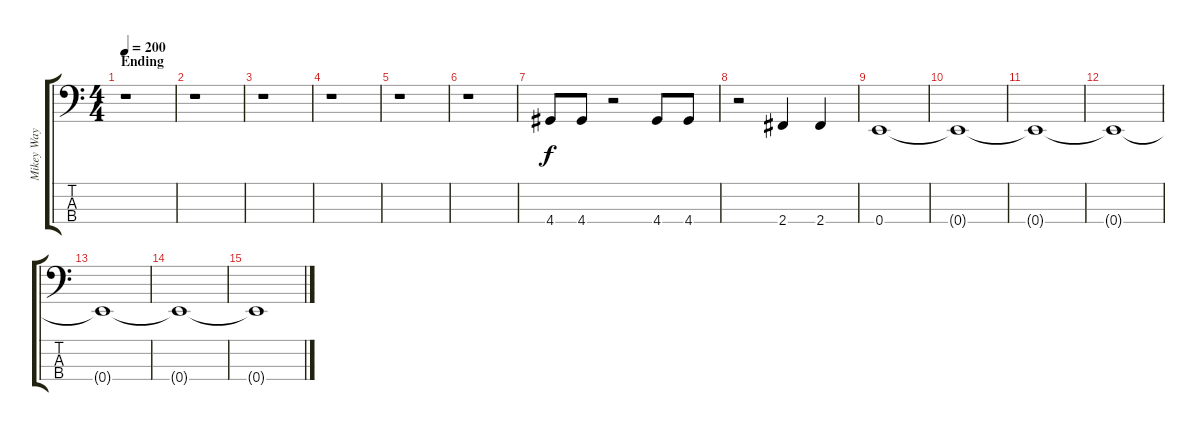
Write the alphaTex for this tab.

\track ("Mikey Way" "Mikey Way") {instrument electricbasspick}
\staff {score tabs}
\tuning (G2 D2 A1 E1) {hide}
\ts (4 4)
\section ("" "Ending")
\tempo 200
\clef f4
\ks c
r.1{dy f} |
r.1 |
r.1 |
r.1 |
r.1 |
r.1 |
4.4.8 4.4.8 r.2 4.4.8 4.4.8 |
r.2 2.4.4 2.4.4 |
0.4.1 |
0.4{t}.1 |
0.4{t}.1 |
0.4{t}.1 |
0.4{t}.1 |
0.4{t}.1 |
0.4{t}.1
